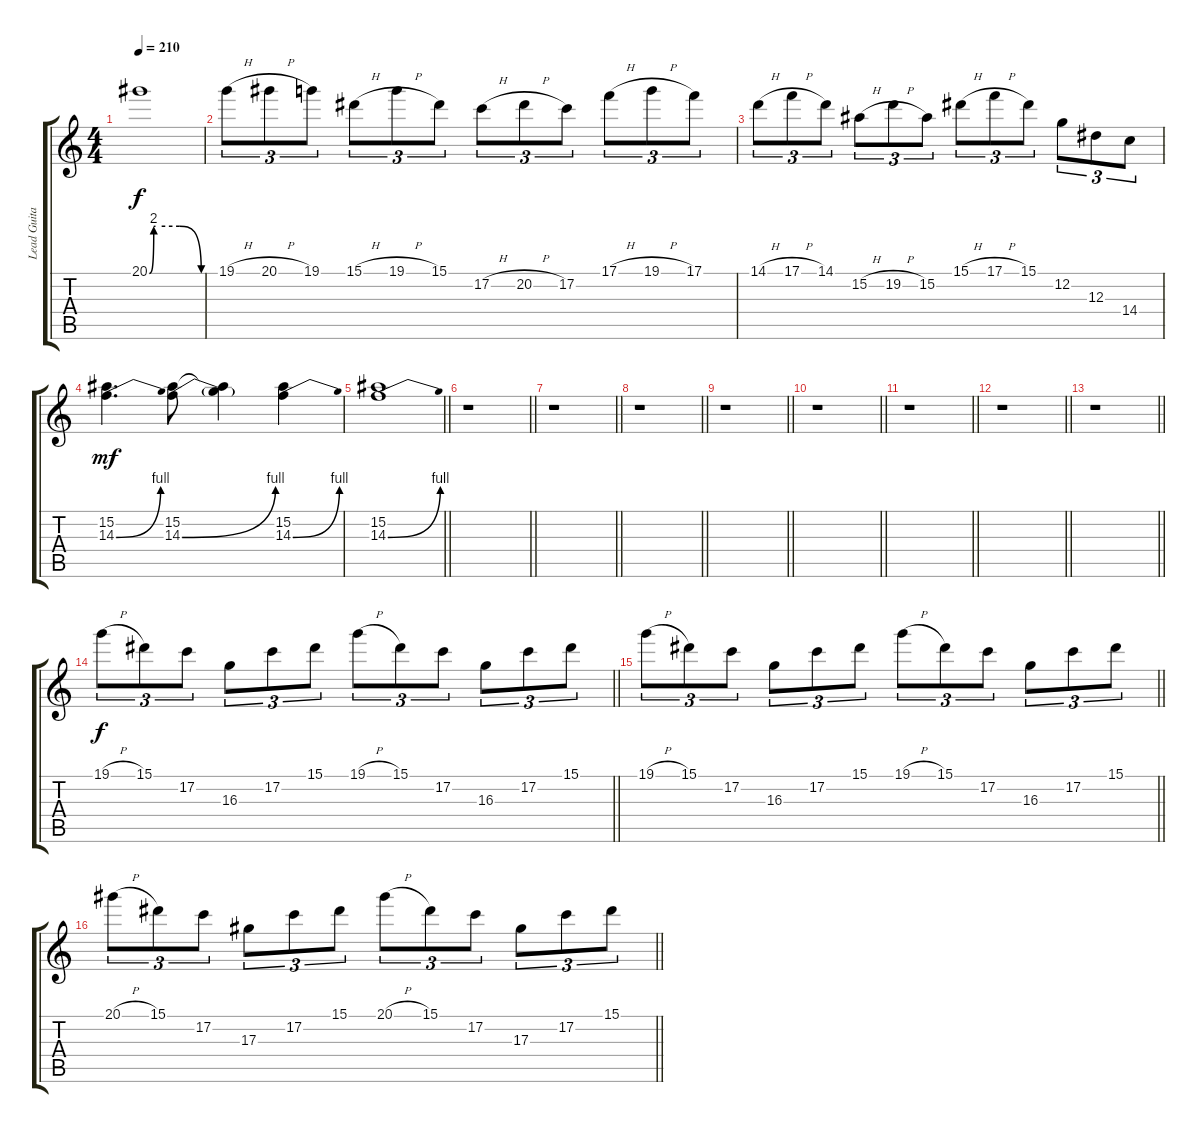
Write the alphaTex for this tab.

\track ("Lead Guitar III" "Lead Guita") {instrument distortionguitar}
\staff {score tabs}
\tuning (C4 G3 Eb3 Bb2 F2 C2) {hide}
\ts (4 4)
\tempo 210
\clef g2
\ks c
20.1{be (custom 0 0 5 8 7 8 35 8 60 0)}.1{dy f} |
19.1{h}.8{tu (3 2) balance 2} 20.1{h}.8{tu (3 2)} 19.1.8{tu (3 2)} 15.1{h}.8{tu (3 2)} 19.1{h}.8{tu (3 2)} 15.1.8{tu (3 2)} 17.2{h}.8{tu (3 2)} 20.2{h}.8{tu (3 2)} 17.2.8{tu (3 2)} 17.1{h}.8{tu (3 2)} 19.1{h}.8{tu (3 2)} 17.1.8{tu (3 2)} |
14.1{h}.8{tu (3 2)} 17.1{h}.8{tu (3 2)} 14.1.8{tu (3 2)} 15.2{h}.8{tu (3 2)} 19.2{h}.8{tu (3 2)} 15.2.8{tu (3 2)} 15.1{h}.8{tu (3 2)} 17.1{h}.8{tu (3 2)} 15.1.8{tu (3 2)} 12.2.8{tu (3 2)} 12.3.8{tu (3 2)} 14.4.8{tu (3 2)} |
(15.2 14.3{be (bend 0 0 60 4)}).4{d dy mf volume 14} (15.2 14.3{be (bend 0 0 60 4)}).8 (15.2{t} 14.3{t}).4 (15.2 14.3{be (bend 0 0 60 4)}).4 |
\barLineRight lightlight
(15.2 14.3{be (bend 0 0 60 4)}).1 |
\section ("" "")
\barLineRight lightlight
r.1 |
\barLineRight lightlight
r.1 |
\barLineRight lightlight
r.1 |
\barLineRight lightlight
r.1 |
\barLineRight lightlight
r.1 |
\barLineRight lightlight
r.1 |
\barLineRight lightlight
r.1 |
\barLineRight lightlight
r.1 |
\section ("" "")
\barLineRight lightlight
19.1{h}.8{tu (3 2) dy f volume 16 balance 8} 15.1.8{tu (3 2)} 17.2.8{tu (3 2)} 16.3.8{tu (3 2)} 17.2.8{tu (3 2)} 15.1.8{tu (3 2)} 19.1{h}.8{tu (3 2)} 15.1.8{tu (3 2)} 17.2.8{tu (3 2)} 16.3.8{tu (3 2)} 17.2.8{tu (3 2)} 15.1.8{tu (3 2)} |
\barLineRight lightlight
19.1{h}.8{tu (3 2)} 15.1.8{tu (3 2)} 17.2.8{tu (3 2)} 16.3.8{tu (3 2)} 17.2.8{tu (3 2)} 15.1.8{tu (3 2)} 19.1{h}.8{tu (3 2)} 15.1.8{tu (3 2)} 17.2.8{tu (3 2)} 16.3.8{tu (3 2)} 17.2.8{tu (3 2)} 15.1.8{tu (3 2)} |
\barLineRight lightlight
20.1{h}.8{tu (3 2)} 15.1.8{tu (3 2)} 17.2.8{tu (3 2)} 17.3.8{tu (3 2)} 17.2.8{tu (3 2)} 15.1.8{tu (3 2)} 20.1{h}.8{tu (3 2)} 15.1.8{tu (3 2)} 17.2.8{tu (3 2)} 17.3.8{tu (3 2)} 17.2.8{tu (3 2)} 15.1.8{tu (3 2)}
